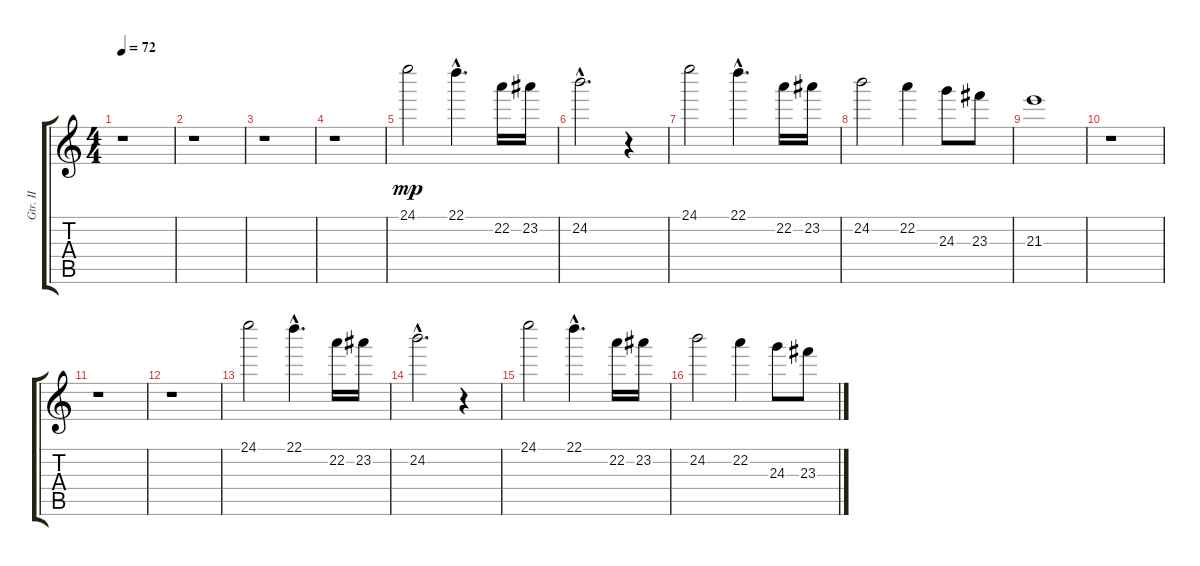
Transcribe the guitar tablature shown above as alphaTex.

\track ("Gtr. II" "Gtr. II") {instrument electricguitarclean}
\staff {score tabs}
\tuning (E4 B3 G3 D3 A2 E2) {hide}
\ts (4 4)
\tempo 72
\clef g2
\ks c
r.1{dy mp instrument electricguitarclean} |
r.1 |
r.1 |
r.1 |
24.1.2 22.1{hac}.4{d} 22.2.16 23.2.16 |
24.2{hac}.2{d} r.4 |
24.1.2 22.1{hac}.4{d} 22.2.16 23.2.16 |
24.2.2 22.2.4 24.3.8 23.3.8 |
21.3.1 |
r.1 |
r.1 |
r.1 |
24.1.2 22.1{hac}.4{d} 22.2.16 23.2.16 |
24.2{hac}.2{d} r.4 |
24.1.2 22.1{hac}.4{d} 22.2.16 23.2.16 |
24.2.2 22.2.4 24.3.8 23.3.8
